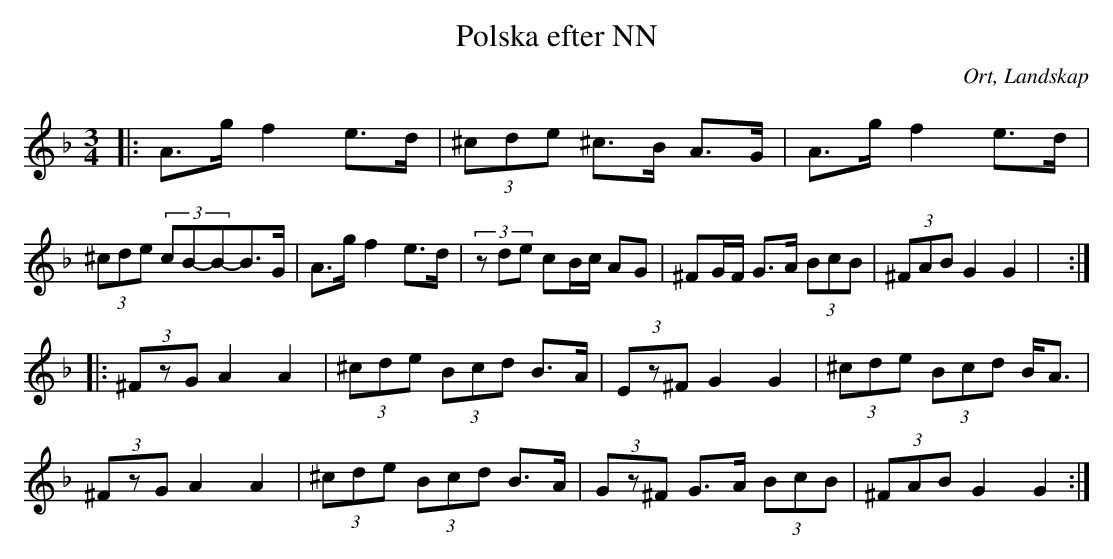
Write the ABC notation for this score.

X:1
T:Polska efter NN
O:Ort, Landskap
M:3/4
L:1/8
K:Dm
|: A>g f2 e>d|(3^cde ^c>B A>G|A>g f2 e>d|(3^cde (3cB-B-B>G|A>g f2 e>d|(3zde cB/c/ AG|^FG/F/ G>A (3BcB|(3^FAB G2 G2|  :|
|:(3^FzG A2 A2|(3^cde (3Bcd B>A|(3Ez^F G2 G2|(3^cde (3Bcd B<A|
(3^FzG A2 A2|(3^cde (3Bcd B>A| (3Gz^F G>A (3BcB|(3^FAB G2 G2:|
